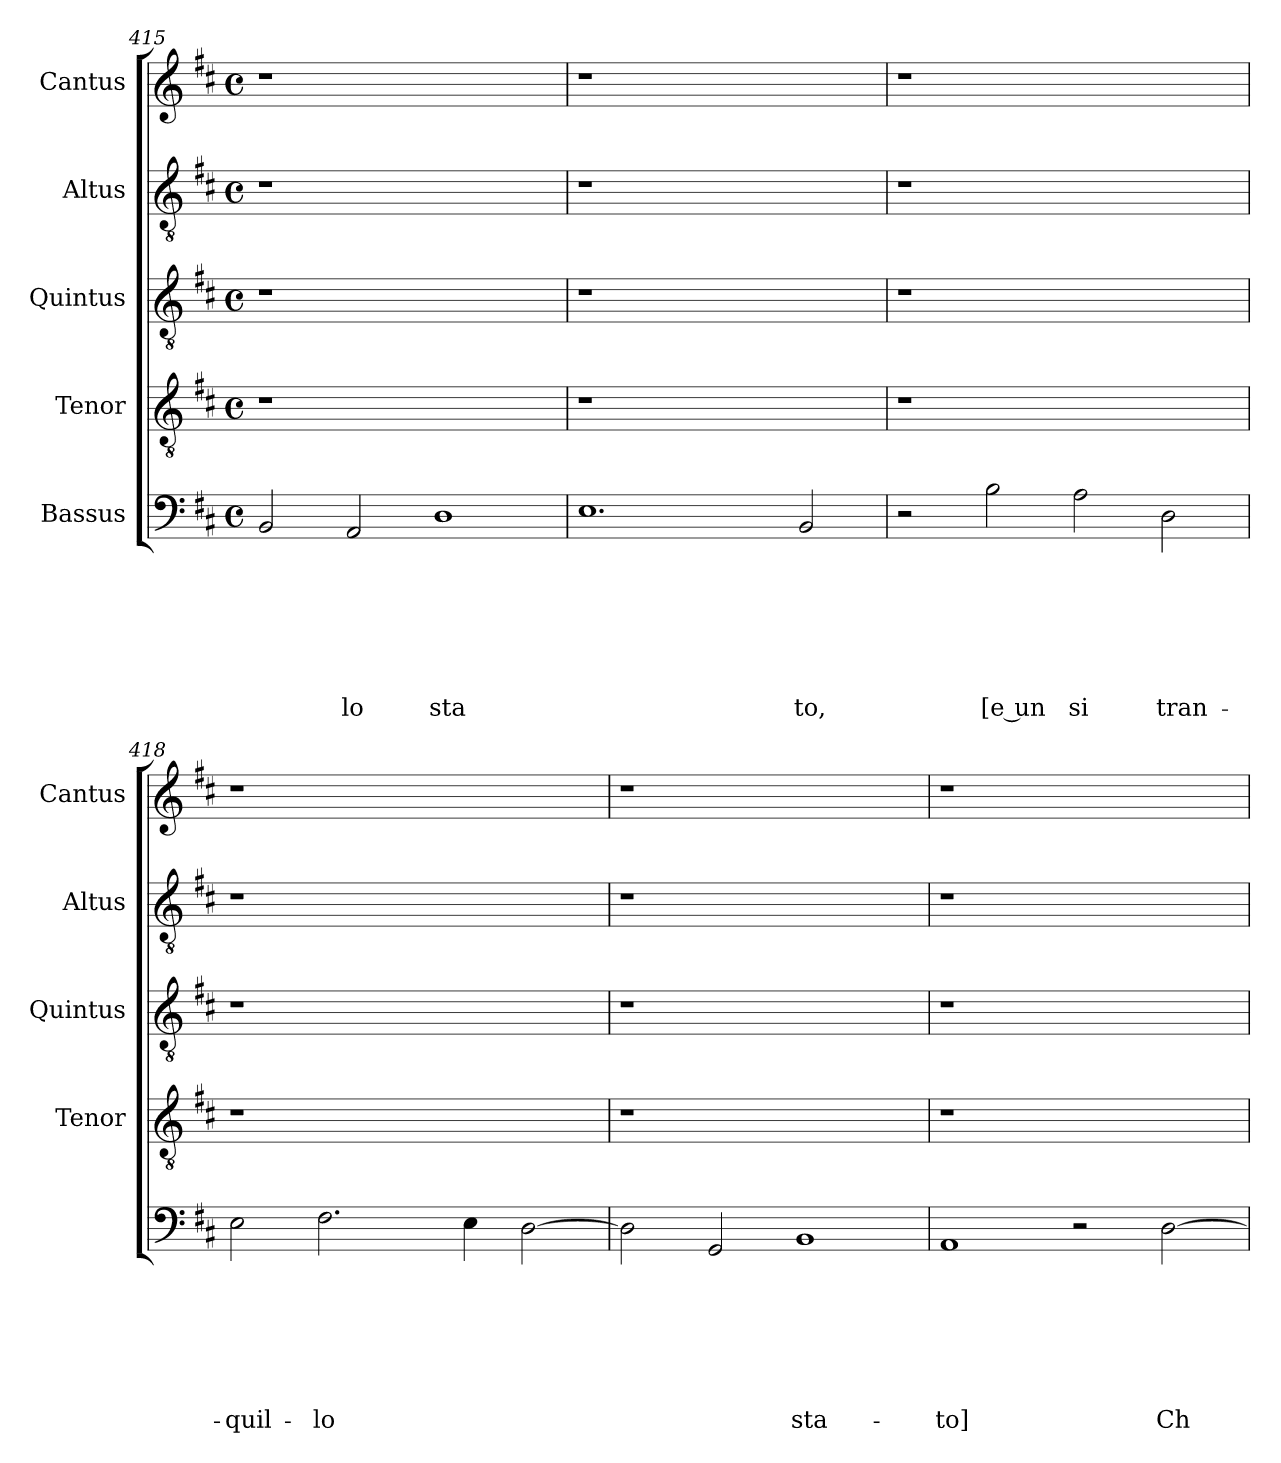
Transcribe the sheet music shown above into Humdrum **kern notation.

**kern	**text	**text	**text	**text	**text	**text	**text	**kern	**kern	**kern	**kern
*part5	*part5	*part5	*part5	*part5	*part5	*part5	*part5	*part4	*part3	*part2	*part1
*staff5	*staff5	*staff5	*staff5	*staff5	*staff5	*staff5	*staff5	*staff4	*staff3	*staff2	*staff1
*I"Bassus	*	*	*	*	*	*	*	*I"Tenor	*I"Quintus	*I"Altus	*I"Cantus
*	*	*	*	*	*	*	*	*I'Tenor	*I'Quintus	*I'Altus	*I'Cantus
*clefF4	*	*	*	*	*	*	*	*clefGv2	*clefGv2	*clefGv2	*clefG2
*k[f#c#]	*	*	*	*	*	*	*	*k[f#c#]	*k[f#c#]	*k[f#c#]	*k[f#c#]
*D:	*	*	*	*	*	*	*	*D:	*D:	*D:	*D:
*M4/4	*	*	*	*	*	*	*	*M4/4	*M4/4	*M4/4	*M4/4
*met(c)	*	*	*	*	*	*	*	*met(c)	*met(c)	*met(c)	*met(c)
=415	=415	=415	=415	=415	=415	=415	=415	=415	=415	=415	=415
2BB/	.	.	.	.	.	.	.	1r	1r	1r	1r
!	!	!	!	!	!	!	!LO:LY:b	!	!	!	!
2AA/	.	.	.	.	.	.	lo	.	.	.	.
!	!	!	!	!	!	!	!LO:LY:b	!	!	!	!
1D	.	.	.	.	.	.	sta	1ryy	1ryy	1ryy	1ryy
=416	=416	=416	=416	=416	=416	=416	=416	=416	=416	=416	=416
1.E	.	.	.	.	.	.	.	1r	1r	1r	1r
.	.	.	.	.	.	.	.	1ryy	1ryy	1ryy	1ryy
!	!	!	!	!	!	!	!LO:LY:b	!	!	!	!
2BB/	.	.	.	.	.	.	to,	.	.	.	.
!!LO:LB:g=z
=417	=417	=417	=417	=417	=417	=417	=417	=417	=417	=417	=417
2r	.	.	.	.	.	.	.	1r	1r	1r	1r
!	!	!	!	!	!	!	!LO:LY:b:rj	!	!	!	!
2B\	.	.	.	.	.	.	[e un	.	.	.	.
!	!	!	!	!	!	!	!LO:LY:b	!	!	!	!
2A\	.	.	.	.	.	.	si	1ryy	1ryy	1ryy	1ryy
!	!	!	!	!	!	!	!LO:LY:b	!	!	!	!
2D\	.	.	.	.	.	.	tran-	.	.	.	.
=418	=418	=418	=418	=418	=418	=418	=418	=418	=418	=418	=418
!	!	!	!	!	!	!	!LO:LY:b	!	!	!	!
2E\	.	.	.	.	.	.	-quil-	1r	1r	1r	1r
!	!	!	!	!	!	!	!LO:LY:b	!	!	!	!
2.F#\	.	.	.	.	.	.	-lo	.	.	.	.
.	.	.	.	.	.	.	.	1ryy	1ryy	1ryy	1ryy
4E\	.	.	.	.	.	.	.	.	.	.	.
[>2D\	.	.	.	.	.	.	.	.	.	.	.
=419	=419	=419	=419	=419	=419	=419	=419	=419	=419	=419	=419
2D\]	.	.	.	.	.	.	.	1r	1r	1r	1r
2GG/	.	.	.	.	.	.	.	.	.	.	.
!	!	!	!	!	!	!	!LO:LY:b	!	!	!	!
1BB	.	.	.	.	.	.	sta-	1ryy	1ryy	1ryy	1ryy
=420	=420	=420	=420	=420	=420	=420	=420	=420	=420	=420	=420
!	!	!	!	!	!	!	!LO:LY:b	!	!	!	!
1AA	.	.	.	.	.	.	-to]	1r	1r	1r	1r
2r	.	.	.	.	.	.	.	1ryy	1ryy	1ryy	1ryy
!	!	!	!	!	!	!	!LO:LY:b	!	!	!	!
[>2D\	.	.	.	.	.	.	Ch	.	.	.	.
=	=	=	=	=	=	=	=	=	=	=	=
*-	*-	*-	*-	*-	*-	*-	*-	*-	*-	*-	*-
